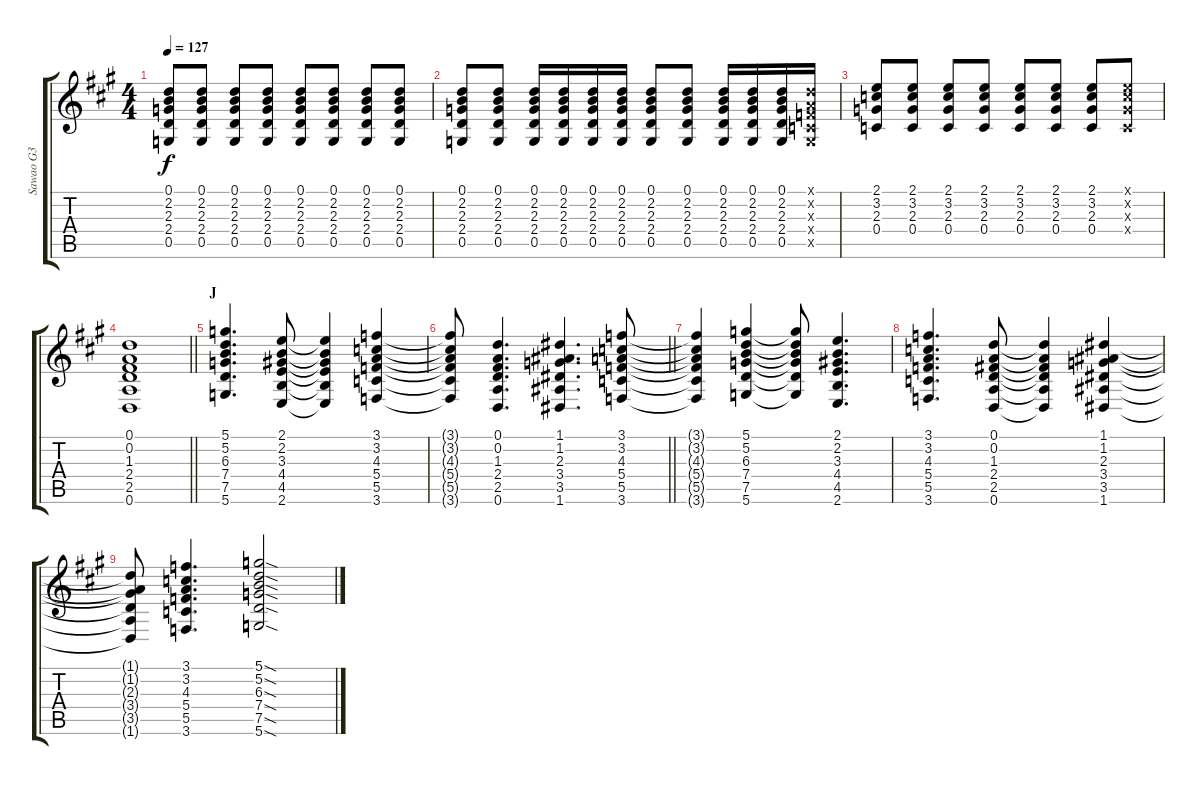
\track ("Sawao G3" "Sawao G3") {instrument overdrivenguitar}
\staff {score tabs}
\tuning (D4 A3 F3 C3 G2 D2) {hide}
\ts (4 4)
\tempo 127
\clef g2
\ks a
(0.1 2.2 2.3 2.4 0.5).8{dy f} (0.1 2.2 2.3 2.4 0.5).8 (0.1 2.2 2.3 2.4 0.5).8 (0.1 2.2 2.3 2.4 0.5).8 (0.1 2.2 2.3 2.4 0.5).8 (0.1 2.2 2.3 2.4 0.5).8 (0.1 2.2 2.3 2.4 0.5).8 (0.1 2.2 2.3 2.4 0.5).8 |
(0.1 2.2 2.3 2.4 0.5).8 (0.1 2.2 2.3 2.4 0.5).8 (0.1 2.2 2.3 2.4 0.5).16 (0.1 2.2 2.3 2.4 0.5).16 (0.1 2.2 2.3 2.4 0.5).16 (0.1 2.2 2.3 2.4 0.5).16 (0.1 2.2 2.3 2.4 0.5).8 (0.1 2.2 2.3 2.4 0.5).8 (0.1 2.2 2.3 2.4 0.5).16 (0.1 2.2 2.3 2.4 0.5).16 (0.1 2.2 2.3 2.4 0.5).16 (0.1{x} 0.2{x} 0.3{x} 0.4{x} 0.5{x}).16 |
(2.1 3.2 2.3 0.4).8 (2.1 3.2 2.3 0.4).8 (2.1 3.2 2.3 0.4).8 (2.1 3.2 2.3 0.4).8 (2.1 3.2 2.3 0.4).8 (2.1 3.2 2.3 0.4).8 (2.1 3.2 2.3 0.4).8 (2.1{x} 3.2{x} 2.3{x} 0.4{x}).8 |
\barLineRight lightlight
(0.1 0.2 1.3 2.4 2.5 0.6).1 |
\section ("" "J")
(5.1 5.2 6.3 7.4 7.5 5.6).4{d} (2.1 2.2 3.3 4.4 4.5 2.6).8 (2.1{t} 2.2{t} 3.3{t} 4.4{t} 4.5{t} 2.6{t}).4 (3.1 3.2 4.3 5.4 5.5 3.6).4 |
\barLineRight lightlight
(3.1{t} 3.2{t} 4.3{t} 5.4{t} 5.5{t} 3.6{t}).8 (0.1 0.2 1.3 2.4 2.5 0.6).4{d} (1.1 1.2 2.3 3.4 3.5 1.6).4{d} (3.1 3.2 4.3 5.4 5.5 3.6).8 |
(3.1{t} 3.2{t} 4.3{t} 5.4{t} 5.5{t} 3.6{t}).4 (5.1 5.2 6.3 7.4 7.5 5.6).4 (5.1{t} 5.2{t} 6.3{t} 7.4{t} 7.5{t} 5.6{t}).8 (2.1 2.2 3.3 4.4 4.5 2.6).4{d} |
(3.1 3.2 4.3 5.4 5.5 3.6).4{d} (0.1 0.2 1.3 2.4 2.5 0.6).8 (0.1{t} 0.2{t} 1.3{t} 2.4{t} 2.5{t} 0.6{t}).4 (1.1 1.2 2.3 3.4 3.5 1.6).4 |
(1.1{t} 1.2{t} 2.3{t} 3.4{t} 3.5{t} 1.6{t}).8 (3.1 3.2 4.3 5.4 5.5 3.6).4{d} (5.1{sod} 5.2{sod} 6.3{sod} 7.4{sod} 7.5{sod} 5.6{sod}).2
